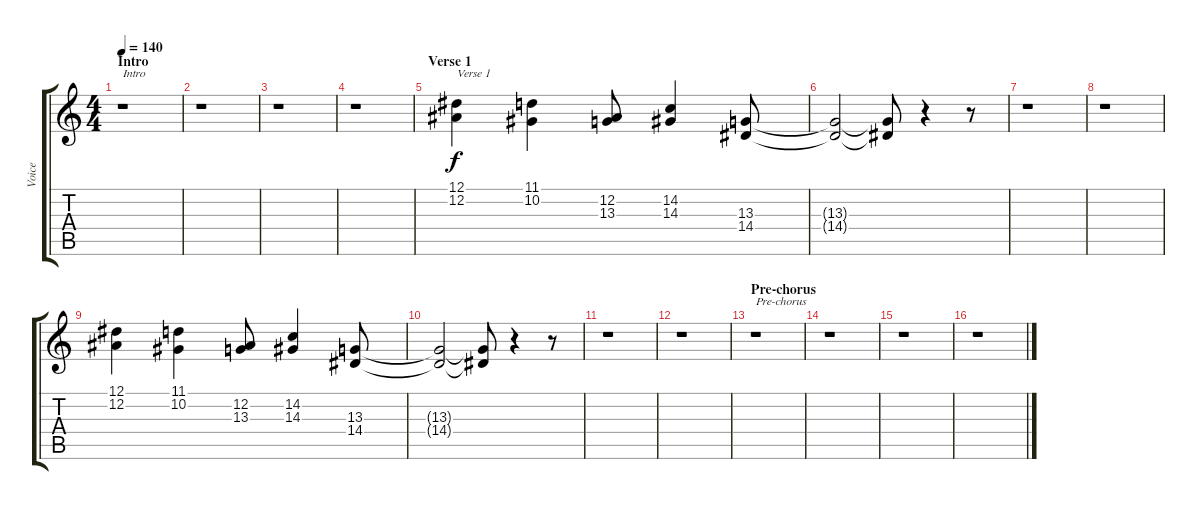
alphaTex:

\track ("Voice" "Voice") {instrument voiceoohs}
\staff {score tabs}
\tuning (Eb4 Bb3 Gb3 Db3 Ab2 Eb2) {hide}
\ts (4 4)
\section ("" "Intro")
\tempo 140
\clef g2
\ks c
r.1{txt "Intro" dy f instrument voiceoohs} |
r.1 |
r.1 |
r.1 |
\section ("" "Verse 1")
(12.1 12.2).4{txt "Verse 1"} (11.1 10.2).4 (12.2 13.3).8 (14.2 14.3).4 (13.3 14.4).8 |
(13.3{t} 14.4{t}).2 (13.3{t} 14.4{t}).8 r.4 r.8 |
r.1 |
r.1 |
(12.1 12.2).4 (11.1 10.2).4 (12.2 13.3).8 (14.2 14.3).4 (13.3 14.4).8 |
(13.3{t} 14.4{t}).2 (13.3{t} 14.4{t}).8 r.4 r.8 |
r.1 |
r.1 |
\section ("" "Pre-chorus")
r.1{txt "Pre-chorus"} |
r.1 |
r.1 |
r.1
